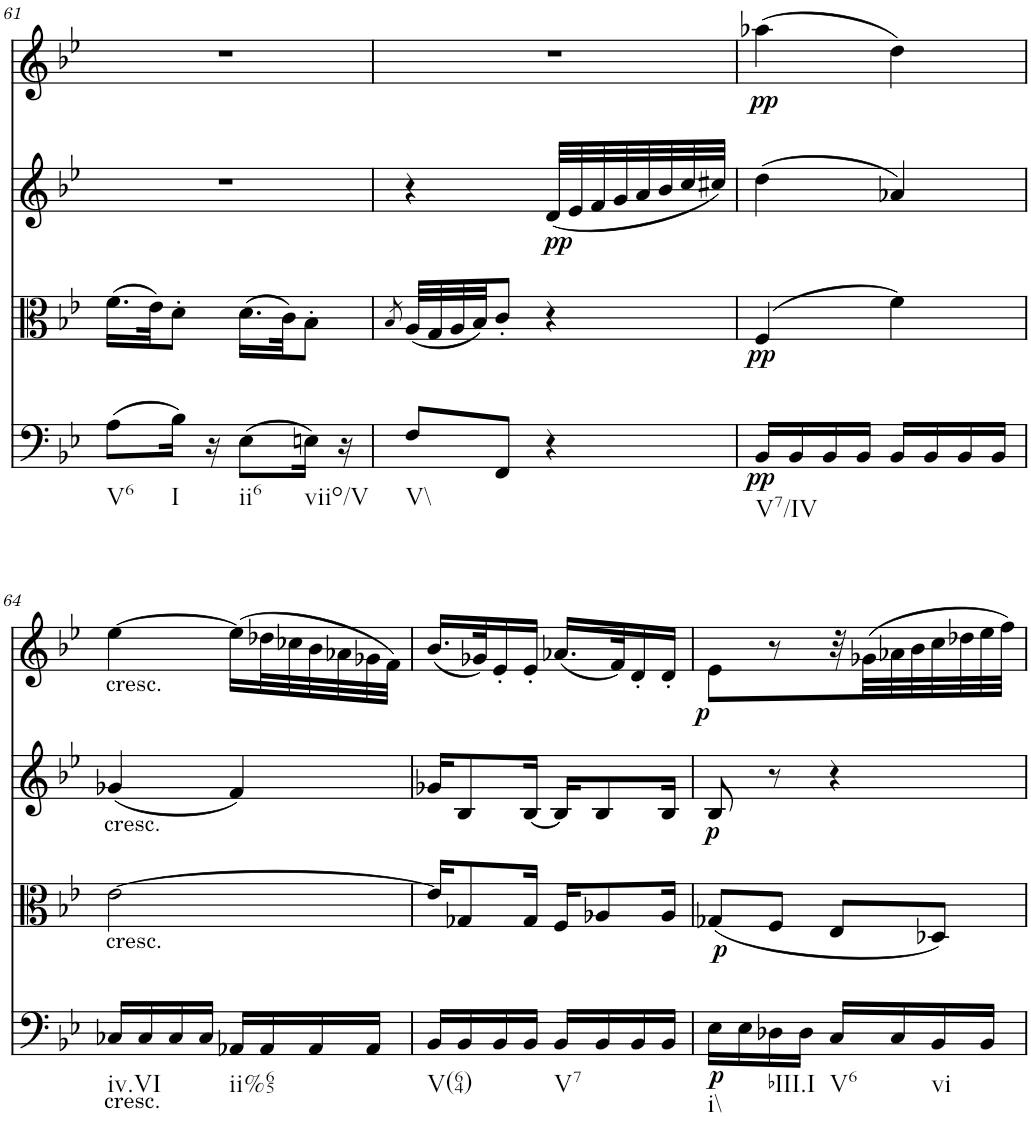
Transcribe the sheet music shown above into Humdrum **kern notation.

**kern	**dynam	**kern	**dynam	**kern	**dynam	**kern	**dynam
*part4	*part4	*part3	*part3	*part2	*part2	*part1	*part1
*staff4	*staff4	*staff3	*staff3	*staff2	*staff2	*staff1	*staff1
*I"Violoncello	*	*I"Viola	*	*I"Violin II	*	*I"Violin I	*
!!LO:PB:g=z
*clefF4	*	*clefC3	*	*clefG2	*	*clefG2	*
*k[b-e-]	*	*k[b-e-]	*	*k[b-e-]	*	*k[b-e-]	*
*M2/4	*	*M2/4	*	*M2/4	*	*M2/4	*
=61	=61	=61	=61	=61	=61	=61	=61
!LO:TX:b:t=V6	!	!	!	!	!	!	!
(8A\L	.	(16.f\LL	.	2r	.	2r	.
.	.	32e-\JK)	.	.	.	.	.
!LO:TX:b:t=I	!	!	!	!	!	!	!
16B-\Jk)	.	8d'\J	.	.	.	.	.
16r	.	.	.	.	.	.	.
!LO:TX:b:t=ii6	!	!	!	!	!	!	!
(8E-\L	.	(16.d\LL	.	.	.	.	.
.	.	32c\JK)	.	.	.	.	.
!LO:TX:b:t=viio/V	!	!	!	!	!	!	!
16En\Jk)	.	8B-'\J	.	.	.	.	.
16r	.	.	.	.	.	.	.
=62	=62	=62	=62	=62	=62	=62	=62
.	.	8qB-/	.	.	.	.	.
!LO:TX:b:t=V\\	!	!	!	!	!	!	!
8F/L	.	(32A/LLL	.	4r	.	2r	.
.	.	32G/	.	.	.	.	.
.	.	32A/	.	.	.	.	.
.	.	32B-/JJ)	.	.	.	.	.
8FF/J	.	8c'/J	.	.	.	.	.
!	!	!	!	!	!LO:DY:b	!	!
4r	.	4r	.	(32d/LLL	pp	.	.
.	.	.	.	32e-/	.	.	.
.	.	.	.	32f/	.	.	.
.	.	.	.	32g/	.	.	.
.	.	.	.	32a/	.	.	.
.	.	.	.	32b-/	.	.	.
.	.	.	.	32cc/	.	.	.
.	.	.	.	32cc#X/JJJ)	.	.	.
=63	=63	=63	=63	=63	=63	=63	=63
!LO:TX:b:t=V7/IV	!	!	!	!	!	!	!
!	!LO:DY:b	!	!LO:DY:b	!	!	!	!LO:DY:b
16BB-/LL	pp	(4F/	pp	(4dd\	.	(4aa-X\	pp
16BB-/	.	.	.	.	.	.	.
16BB-/	.	.	.	.	.	.	.
16BB-/JJ	.	.	.	.	.	.	.
16BB-/LL	.	4f\)	.	4a-X/)	.	4dd\)	.
16BB-/	.	.	.	.	.	.	.
16BB-/	.	.	.	.	.	.	.
16BB-/JJ	.	.	.	.	.	.	.
!!LO:LB:g=z
=64	=64	=64	=64	=64	=64	=64	=64
!	!	!	!	!	!	!LO:TX:b:t=cresc.	!
!	!	!	!	!LO:TX:b:t=cresc.	!	!	!
!	!	!LO:TX:b:t=cresc.	!	!	!	!	!
!LO:TX:b:t=cresc.	!	!	!	!	!	!	!
!LO:TX:b:t=iv.VI	!	!	!	!	!	!	!
16C-X/LL	.	[2e-\	.	(4g-X/	.	[4ee-\	.
16C-/	.	.	.	.	.	.	.
16C-/	.	.	.	.	.	.	.
16C-/JJ	.	.	.	.	.	.	.
!LO:TX:b:t=ii%65	!	!	!	!	!	!	!
16AA-X/LL	.	.	.	4f/)	.	(16ee-\LL]	.
16AA-/	.	.	.	.	.	32dd-X\L	.
.	.	.	.	.	.	32cc-X\	.
16AA-/	.	.	.	.	.	32b-\	.
.	.	.	.	.	.	32a-X\	.
16AA-/JJ	.	.	.	.	.	32g-X\	.
.	.	.	.	.	.	32f\JJJ)	.
=65	=65	=65	=65	=65	=65	=65	=65
!LO:TX:b:t=V(64)	!	!	!	!	!	!	!
16BB-/LL	.	16e-/KL]	.	16g-X/KL	.	(16.b-/LL	.
16BB-/	.	8G-X/	.	8B-/	.	.	.
.	.	.	.	.	.	32g-X/K)	.
16BB-/	.	.	.	.	.	16e-'/	.
16BB-/JJ	.	16G-/Jk	.	[16B-/Jk	.	16e-'/JJ	.
!LO:TX:b:t=V7	!	!	!	!	!	!	!
16BB-/LL	.	16F/KL	.	16B-/KL]	.	(16.a-X/LL	.
16BB-/	.	8A-X/	.	8B-/	.	.	.
.	.	.	.	.	.	32f/K)	.
16BB-/	.	.	.	.	.	16d'/	.
16BB-/JJ	.	16A-/Jk	.	16B-/Jk	.	16d'/JJ	.
=66	=66	=66	=66	=66	=66	=66	=66
!LO:TX:b:t=i\\	!	!	!	!	!	!	!
!	!LO:DY:b	!	!LO:DY:b	!	!LO:DY:b	!	!LO:DY:b
16E-\LL	p	(8G-X/L	p	8B-/	p	8e-\L	p
16E-\	.	.	.	.	.	.	.
!LO:TX:b:t=bIII.I	!	!	!	!	!	!	!
16D-X\	.	8F/J	.	8r	.	8r	.
16D-\JJ	.	.	.	.	.	.	.
!LO:TX:b:t=V6	!	!	!	!	!	!	!
16C/LL	.	8E-/L	.	4r	.	32r	.
.	.	.	.	.	.	(32g-X\	.
16C/	.	.	.	.	.	32a-X\	.
.	.	.	.	.	.	32b-\	.
!LO:TX:b:t=vi	!	!	!	!	!	!	!
16BB-/	.	8D-X/J)	.	.	.	32cc\	.
.	.	.	.	.	.	32dd-X\	.
16BB-/JJ	.	.	.	.	.	32ee-\	.
.	.	.	.	.	.	32ff\JJJ)	.
=	=	=	=	=	=	=	=
*-	*-	*-	*-	*-	*-	*-	*-
